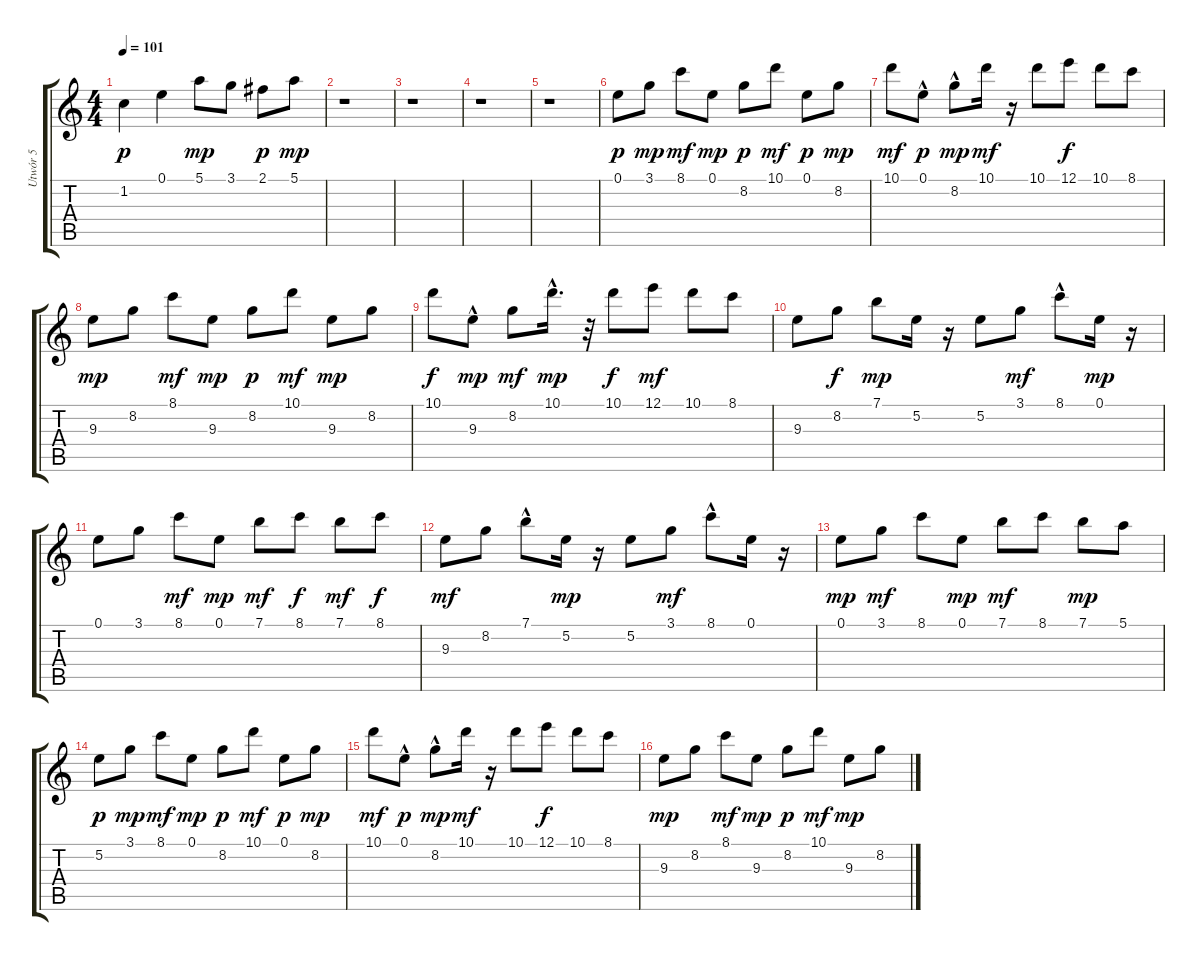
\track ("Utwór 5" "Utwór 5") {instrument overdrivenguitar}
\staff {score tabs}
\tuning (E4 B3 G3 D3 A2 E2) {hide}
\ts (4 4)
\tempo 101
\clef g2
\ks c
1.2.4{dy p} 0.1.4 5.1.8{dy mp} 3.1.8 2.1.8{dy p} 5.1.8{dy mp} |
r.1 |
r.1 |
r.1 |
r.1 |
0.1.8{dy p} 3.1.8{dy mp} 8.1.8{dy mf} 0.1.8{dy mp} 8.2.8{dy p} 10.1.8{dy mf} 0.1.8{dy p} 8.2.8{dy mp} |
10.1.8{dy mf} 0.1{hac}.8{dy p} 8.2{hac}.8{dy mp} 10.1.16{dy mf} r.16 10.1.8 12.1.8{dy f} 10.1.8 8.1.8 |
9.3.8{dy mp} 8.2.8 8.1.8{dy mf} 9.3.8{dy mp} 8.2.8{dy p} 10.1.8{dy mf} 9.3.8{dy mp} 8.2.8 |
10.1.8{dy f} 9.3{hac}.8{dy mp} 8.2.8{dy mf} 10.1{hac}.16{d dy mp} r.32 10.1.8{dy f} 12.1.8{dy mf} 10.1.8 8.1.8 |
9.3.8 8.2.8{dy f} 7.1.8{dy mp} 5.2.16 r.16 5.2.8 3.1.8{dy mf} 8.1{hac}.8 0.1.16{dy mp} r.16 |
0.1.8 3.1.8 8.1.8{dy mf} 0.1.8{dy mp} 7.1.8{dy mf} 8.1.8{dy f} 7.1.8{dy mf} 8.1.8{dy f} |
9.3.8{dy mf} 8.2.8 7.1{hac}.8 5.2.16{dy mp} r.16 5.2.8 3.1.8{dy mf} 8.1{hac}.8 0.1.16 r.16 |
0.1.8{dy mp} 3.1.8{dy mf} 8.1.8 0.1.8{dy mp} 7.1.8{dy mf} 8.1.8 7.1.8{dy mp} 5.1.8 |
5.2.8{dy p} 3.1.8{dy mp} 8.1.8{dy mf} 0.1.8{dy mp} 8.2.8{dy p} 10.1.8{dy mf} 0.1.8{dy p} 8.2.8{dy mp} |
10.1.8{dy mf} 0.1{hac}.8{dy p} 8.2{hac}.8{dy mp} 10.1.16{dy mf} r.16 10.1.8 12.1.8{dy f} 10.1.8 8.1.8 |
9.3.8{dy mp} 8.2.8 8.1.8{dy mf} 9.3.8{dy mp} 8.2.8{dy p} 10.1.8{dy mf} 9.3.8{dy mp} 8.2.8
